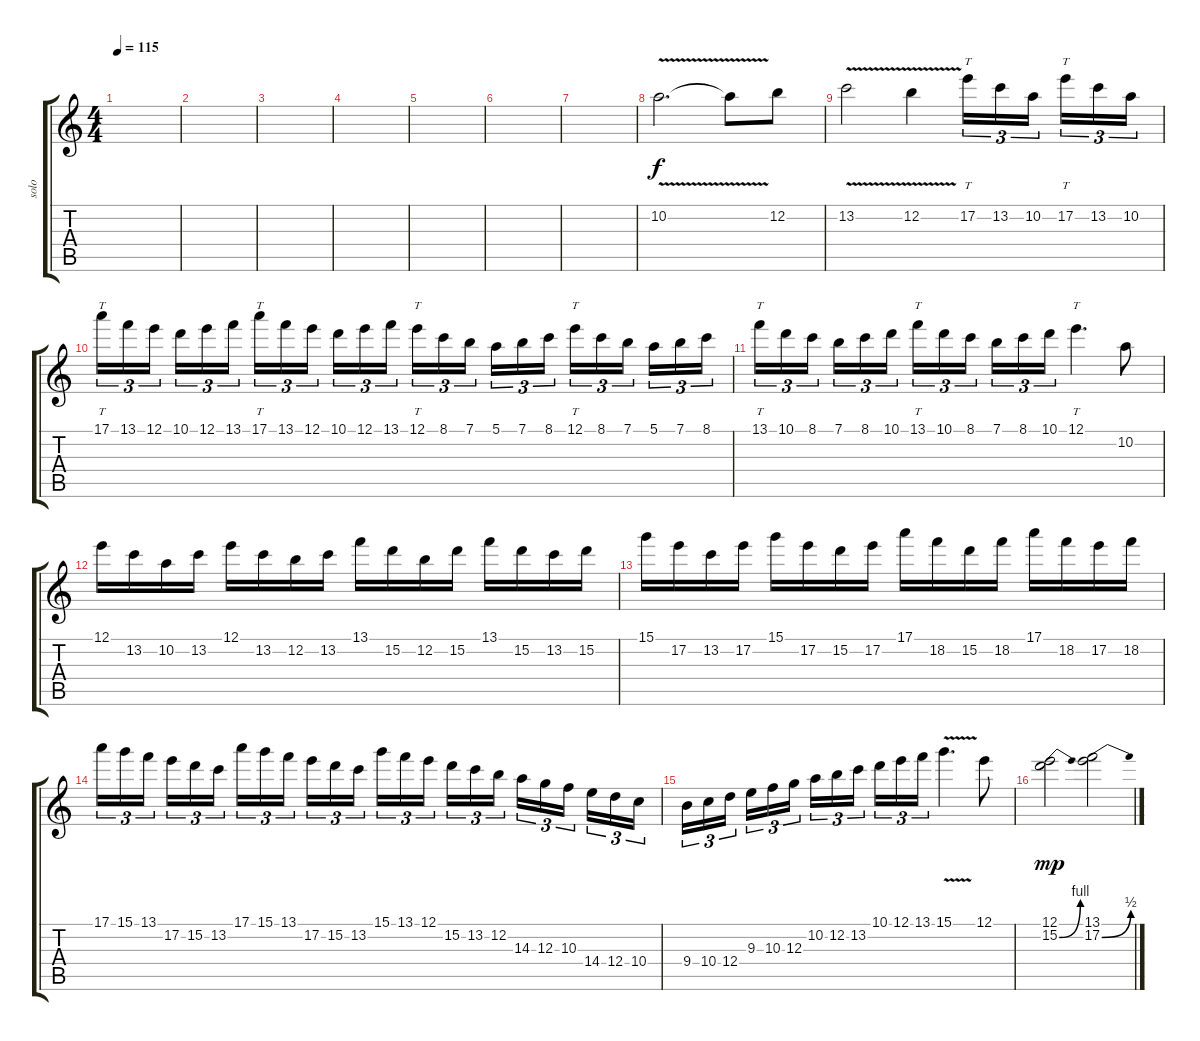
\track ("solo" "solo") {instrument overdrivenguitar}
\staff {score tabs}
\tuning (E4 B3 G3 D3 A2 E2) {hide}
\ts (4 4)
\tempo 115
\clef g2
\ks c
|
|
|
|
|
|
|
10.2{v}.2{d} 10.2{t}.8 12.2.8 |
13.2{v}.2 12.2{v}.4 17.2.16{tt tu (3 2)} 13.2.16{tu (3 2)} 10.2.16{tu (3 2) beam splitsecondary} 17.2.16{tt tu (3 2)} 13.2.16{tu (3 2)} 10.2.16{tu (3 2)} |
17.1.16{tt tu (3 2)} 13.1.16{tu (3 2)} 12.1.16{tu (3 2) beam splitsecondary} 10.1.16{tu (3 2)} 12.1.16{tu (3 2)} 13.1.16{tu (3 2)} 17.1.16{tt tu (3 2)} 13.1.16{tu (3 2)} 12.1.16{tu (3 2) beam splitsecondary} 10.1.16{tu (3 2)} 12.1.16{tu (3 2)} 13.1.16{tu (3 2)} 12.1.16{tt tu (3 2)} 8.1.16{tu (3 2)} 7.1.16{tu (3 2) beam splitsecondary} 5.1.16{tu (3 2)} 7.1.16{tu (3 2)} 8.1.16{tu (3 2)} 12.1.16{tt tu (3 2)} 8.1.16{tu (3 2)} 7.1.16{tu (3 2) beam splitsecondary} 5.1.16{tu (3 2)} 7.1.16{tu (3 2)} 8.1.16{tu (3 2)} |
13.1.16{tt tu (3 2)} 10.1.16{tu (3 2)} 8.1.16{tu (3 2) beam splitsecondary} 7.1.16{tu (3 2)} 8.1.16{tu (3 2)} 10.1.16{tu (3 2)} 13.1.16{tt tu (3 2)} 10.1.16{tu (3 2)} 8.1.16{tu (3 2) beam splitsecondary} 7.1.16{tu (3 2)} 8.1.16{tu (3 2)} 10.1.16{tu (3 2)} 12.1.4{tt d} 10.2.8 |
12.1.16 13.2.16 10.2.16 13.2.16 12.1.16 13.2.16 12.2.16 13.2.16 13.1.16 15.2.16 12.2.16 15.2.16 13.1.16 15.2.16 13.2.16 15.2.16 |
15.1.16 17.2.16 13.2.16 17.2.16 15.1.16 17.2.16 15.2.16 17.2.16 17.1.16 18.2.16 15.2.16 18.2.16 17.1.16 18.2.16 17.2.16 18.2.16 |
17.1.16{tu (3 2)} 15.1.16{tu (3 2)} 13.1.16{tu (3 2) beam splitsecondary} 17.2.16{tu (3 2)} 15.2.16{tu (3 2)} 13.2.16{tu (3 2)} 17.1.16{tu (3 2)} 15.1.16{tu (3 2)} 13.1.16{tu (3 2) beam splitsecondary} 17.2.16{tu (3 2)} 15.2.16{tu (3 2)} 13.2.16{tu (3 2)} 15.1.16{tu (3 2)} 13.1.16{tu (3 2)} 12.1.16{tu (3 2) beam splitsecondary} 15.2.16{tu (3 2)} 13.2.16{tu (3 2)} 12.2.16{tu (3 2)} 14.3.16{tu (3 2)} 12.3.16{tu (3 2)} 10.3.16{tu (3 2) beam splitsecondary} 14.4.16{tu (3 2)} 12.4.16{tu (3 2)} 10.4.16{tu (3 2)} |
9.4.16{tu (3 2)} 10.4.16{tu (3 2)} 12.4.16{tu (3 2) beam splitsecondary} 9.3.16{tu (3 2)} 10.3.16{tu (3 2)} 12.3.16{tu (3 2)} 10.2.16{tu (3 2)} 12.2.16{tu (3 2)} 13.2.16{tu (3 2) beam splitsecondary} 10.1.16{tu (3 2)} 12.1.16{tu (3 2)} 13.1.16{tu (3 2)} 15.1{v}.4{d} 12.1.8 |
(12.1 15.2{be (bend 0 0 60 4)}).2{dy mp} (13.1 17.2{be (bend 0 0 60 2)}).2
